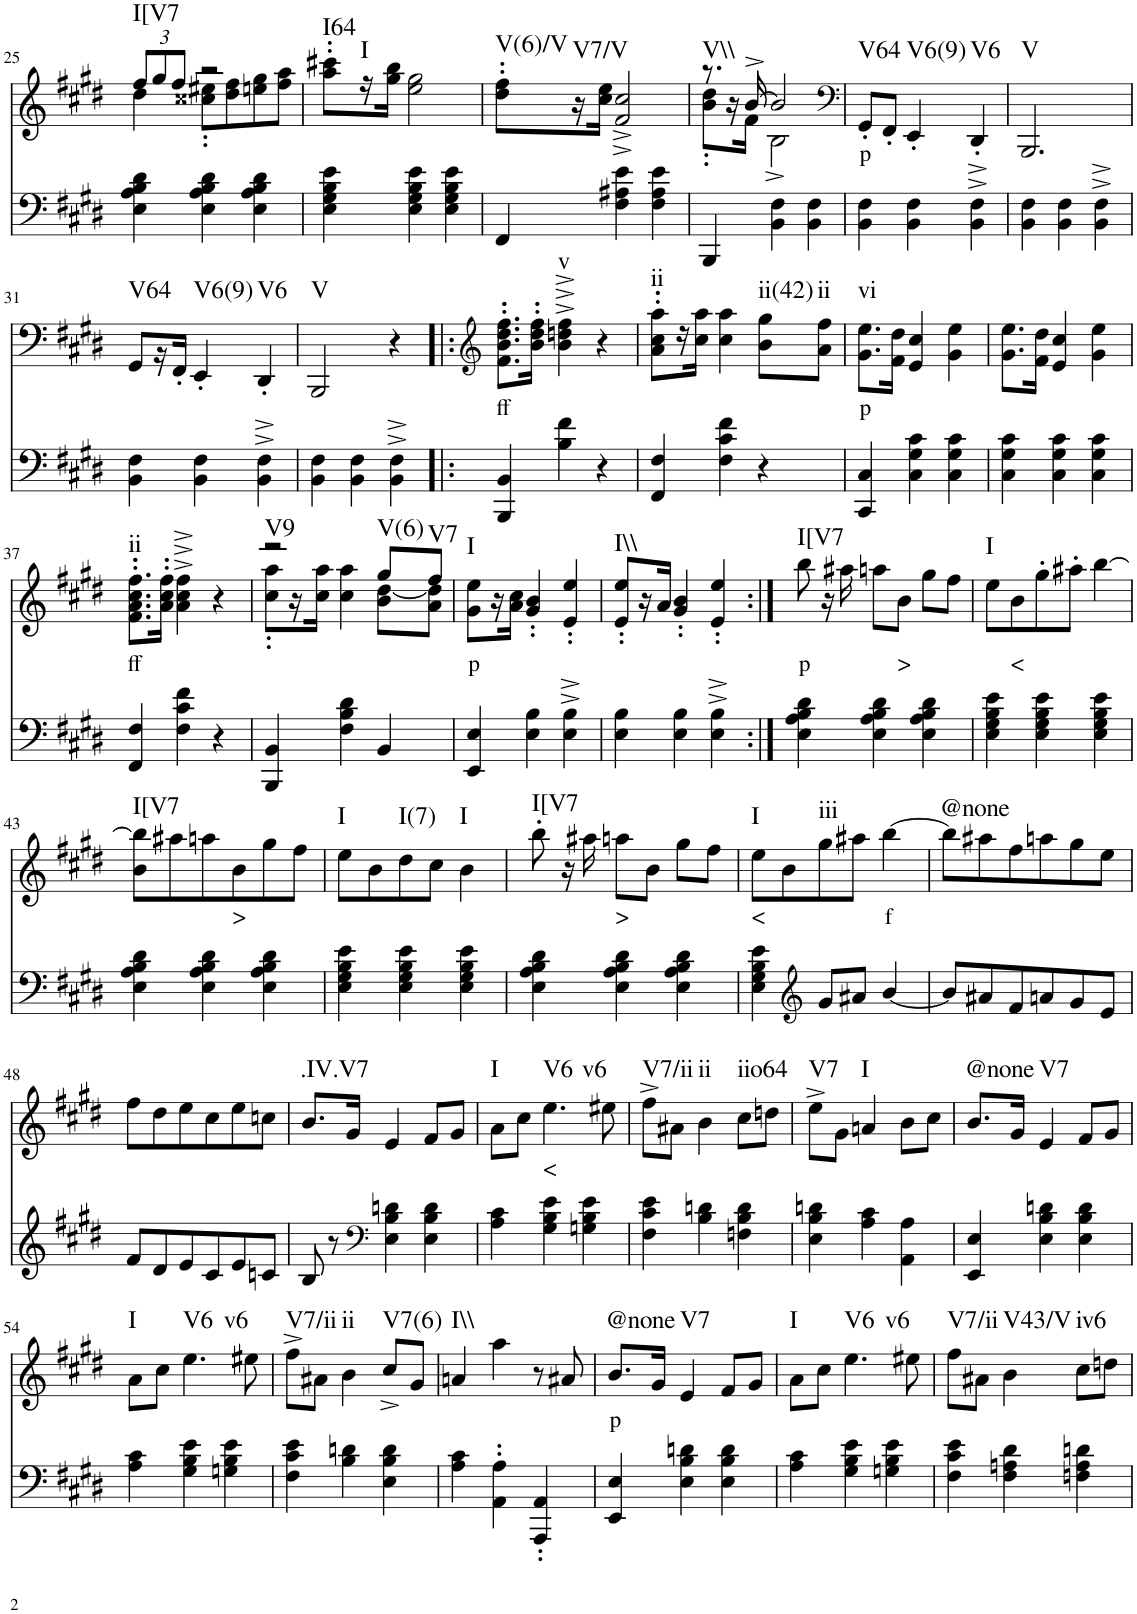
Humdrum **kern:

**kern	**kern	**text	**harte
*part2	*part1	*part1	*part1
*staff2	*staff1	*staff1	*
*I"piano	*I"piano	*	*
*I'Pno	*I'Pno	*	*
!!LO:PB:g=z
*clefF4	*clefG2	*	*
*k[f#c#g#d#]	*k[f#c#g#d#]	*	*
*E:	*E:	*	*
*M3/4	*M3/4	*	*
*	*Xbrackettup	*	*
=25	=25	=25	=25
*	*^	*	*
!	!	!	!	!LO:H:kt=I[V7
4E\ 4A\ 4B\ 4d#\	12ff#/L	4dd#\	.	N
.	12gg#/	.	.	.
.	12ff#/J	.	.	.
4E\ 4A\ 4B\ 4d#\	2r	8cc##X\' 8ee#X\'L	.	.
.	.	8dd#\ 8ff#\	.	.
4E\ 4A\ 4B\ 4d#\	.	8een\ 8gg#\	.	.
.	.	8ff#\ 8aa\J	.	.
=26	=26	=26	=26	=26
!	!	!	!	!LO:H:kt=I64
*	*v	*v	*	*
4E\ 4G#\ 4B\ 4e\	8aa\' 8ccc#X\'L	.	N
!	!	!	!LO:H:kt=I
.	16r	.	N
.	16gg#\ 16bb\JJ	.	.
4E\ 4G#\ 4B\ 4e\	2ee\ 2gg#\	.	.
4E\ 4G#\ 4B\ 4e\	.	.	.
=27	=27	=27	=27
!	!	!	!LO:H:kt=V(6)/V
4FF#/	8dd#\' 8ff#\'L	.	N
!	!	!	!LO:H:kt=V7/V
.	16r	.	N
.	16cc#\ 16ee\JJ	.	.
4F#\ 4A#X\ 4e\	2f#/^ 2cc#/^	.	.
4F#\ 4A#\ 4e\	.	.	.
=28	=28	=28	=28
*	*^	*	*
!	!	!	!	!LO:H:kt=V\\
4BBB/	8.r	8b\' 8dd#\'L	.	N
.	.	16r	.	.
.	[16b^/	16f#\JJ	.	.
4BB\ 4F#\	2b/]	2B^\	.	.
4BB\ 4F#\	.	.	.	.
*	*v	*v	*	*
=29	=29	=29	=29
*	*clefF4	*	*
!	!	!LO:LY:b	!LO:H:kt=V64
4BB\ 4F#\	8GG#'/L	p	N
.	8FF#'/J	.	.
!	!	!	!LO:H:kt=V6(9)
4BB\ 4F#\	4EE'/	.	N
!	!	!	!LO:H:kt=V6
4BB\^ 4F#\^	4DD#'/	.	N
=30	=30	=30	=30
!	!	!	!LO:H:kt=V
4BB\ 4F#\	2.BBB/	.	N
4BB\ 4F#\	.	.	.
4BB\^ 4F#\^	.	.	.
!!LO:LB:g=z
=31	=31	=31	=31
!	!	!	!LO:H:kt=V64
4BB\ 4F#\	8GG#/L	.	N
.	16r	.	.
.	16FF#'/JJ	.	.
!	!	!	!LO:H:kt=V6(9)
4BB\ 4F#\	4EE'/	.	N
!	!	!	!LO:H:kt=V6
4BB\^ 4F#\^	4DD#'/	.	N
=32	=32	=32	=32
!	!	!	!LO:H:kt=V
4BB\ 4F#\	2BBB/	.	N
4BB\ 4F#\	.	.	.
4BB\^ 4F#\^	4r	.	.
=33!|:	=33!|:	=33!|:	=33!|:
*	*clefG2	*	*
!	!	!LO:LY:b	!
4BBB/ 4BB/	8.f#\' 8.b\' 8.dd#\' 8.ff#\'L	ff	.
.	16b\' 16dd#\' 16ff#\'Jk	.	.
!	!	!	!LO:H:kt=v
4B\ 4f#\	4b\^ 4ddn\^ 4ff#\^	.	N
4r	4r	.	.
=34	=34	=34	=34
!	!	!	!LO:H:kt=ii
4FF#/ 4F#/	8a\' 8cc#\' 8aa\'L	.	N
.	16r	.	.
.	16cc#\ 16aa\JJ	.	.
4F#\ 4c#\ 4f#\	4cc#\ 4aa\	.	.
!	!	!	!LO:H:kt=ii(42)
4r	8b\ 8gg#\L	.	N
!	!	!	!LO:H:kt=ii
.	8a\ 8ff#\J	.	N
=35	=35	=35	=35
!	!	!LO:LY:b	!LO:H:kt=vi
4CC#/ 4C#/	8.g#\ 8.ee\L	p	N
.	16f#\ 16dd#\Jk	.	.
4C#\ 4G#\ 4c#\	4e/ 4cc#/	.	.
4C#\ 4G#\ 4c#\	4g#\ 4ee\	.	.
=36	=36	=36	=36
4C#\ 4G#\ 4c#\	8.g#\ 8.ee\L	.	.
.	16f#\ 16dd#\Jk	.	.
4C#\ 4G#\ 4c#\	4e/ 4cc#/	.	.
4C#\ 4G#\ 4c#\	4g#\ 4ee\	.	.
!!LO:LB:g=z
=37	=37	=37	=37
!	!	!LO:LY:b	!LO:H:kt=ii
4FF#/ 4F#/	8.f#\' 8.a\' 8.cc#\' 8.ff#\'L	ff	N
.	16a\' 16cc#\' 16ff#\'Jk	.	.
4F#\ 4c#\ 4f#\	4a\^ 4cc#\^ 4ff#\^	.	.
4r	4r	.	.
=38	=38	=38	=38
*	*^	*	*
!	!	!	!	!LO:H:kt=V9
4BBB/ 4BB/	2r	8cc#\' 8aa\'L	.	N
.	.	16r	.	.
.	.	16cc#\ 16aa\JJ	.	.
4F#\ 4B\ 4d#\	.	4cc#\ 4aa\	.	.
!	!	!	!	!LO:H:kt=V(6)
4BB/	8gg#/L	8b\ [8dd#\L	.	N
!	!	!	!	!LO:H:kt=V7
.	8ff#/J	8a\ 8dd#\]J	.	N
=39	=39	=39	=39	=39
!	!	!	!LO:LY:b	!LO:H:kt=I
*	*v	*v	*	*
4EE/ 4E/	8g#\ 8ee\L	p	N
.	16r	.	.
.	16a\ 16cc#\JJ	.	.
4E\ 4B\	4g#/' 4b/'	.	.
4E\^ 4B\^	4e/' 4ee/'	.	.
=40	=40	=40	=40
!	!	!	!LO:H:kt=I\\
4E\ 4B\	8e/' 8ee/'L	.	N
.	16r	.	.
.	16a/JJ	.	.
4E\ 4B\	4g#/' 4b/'	.	.
4E\^ 4B\^	4e/' 4ee/'	.	.
=41:|!	=41:|!	=41:|!	=41:|!
!	!	!LO:LY:b	!LO:H:kt=I[V7
4E\ 4A\ 4B\ 4d#\	8bb\	p	N
.	16r	.	.
.	16aa#X\	.	.
4E\ 4A\ 4B\ 4d#\	8aan\L	.	.
!	!	!LO:LY:b	!
.	8b\J	>	.
4E\ 4A\ 4B\ 4d#\	8gg#\L	.	.
.	8ff#\J	.	.
=42	=42	=42	=42
!	!	!	!LO:H:kt=I
4E\ 4G#\ 4B\ 4e\	8ee\L	.	N
!	!	!LO:LY:b	!
.	8b\	<	.
4E\ 4G#\ 4B\ 4e\	8gg#'\	.	.
.	8aa#X'\J	.	.
4E\ 4G#\ 4B\ 4e\	[4bb\	.	.
!!LO:LB:g=z
=43	=43	=43	=43
!	!	!	!LO:H:kt=I[V7
4E\ 4A\ 4B\ 4d#\	8b\ 8bb\]L	.	N
.	8aa#X\	.	.
4E\ 4A\ 4B\ 4d#\	8aan\	.	.
!	!	!LO:LY:b	!
.	8b\	>	.
4E\ 4A\ 4B\ 4d#\	8gg#\	.	.
.	8ff#\J	.	.
=44	=44	=44	=44
!	!	!	!LO:H:kt=I
4E\ 4G#\ 4B\ 4e\	8ee\L	.	N
.	8b\	.	.
!	!	!	!LO:H:kt=I(7)
4E\ 4G#\ 4B\ 4e\	8dd#\	.	N
.	8cc#\J	.	.
!	!	!	!LO:H:kt=I
4E\ 4G#\ 4B\ 4e\	4b\	.	N
=45	=45	=45	=45
!	!	!	!LO:H:kt=I[V7
4E\ 4A\ 4B\ 4d#\	8bb'\	.	N
.	16r	.	.
.	16aa#X\	.	.
!	!	!LO:LY:b	!
4E\ 4A\ 4B\ 4d#\	8aan\L	>	.
.	8b\J	.	.
4E\ 4A\ 4B\ 4d#\	8gg#\L	.	.
.	8ff#\J	.	.
=46	=46	=46	=46
!	!	!LO:LY:b	!LO:H:kt=I
4E\ 4G#\ 4B\ 4e\	8ee\L	<	N
.	8b\	.	.
*clefG2	*	*	*
!	!	!	!LO:H:kt=iii
8g#/L	8gg#\	.	N
8a#X/J	8aa#X\J	.	.
!	!	!LO:LY:b	!
[4b/	[4bb\	f	.
=47	=47	=47	=47
!	!	!	!LO:H:kt=@none
8b/L]	8bb\L]	.	N
8a#X/	8aa#X\	.	.
8f#/	8ff#\	.	.
8an/	8aan\	.	.
8g#/	8gg#\	.	.
8e/J	8ee\J	.	.
!!LO:LB:g=z
=48	=48	=48	=48
8f#/L	8ff#\L	.	.
8d#/	8dd#\	.	.
8e/	8ee\	.	.
8c#/	8cc#\	.	.
8e/	8ee\	.	.
8cn/J	8ccn\J	.	.
=49	=49	=49	=49
!	!	!	!LO:H:kt=.IV.V7
8B/	8.b/L	.	N
8r	.	.	.
.	16g#/Jk	.	.
*clefF4	*	*	*
4E\ 4B\ 4dn\	4e/	.	.
4E\ 4B\ 4d\	8f#/L	.	.
.	8g#/J	.	.
=50	=50	=50	=50
!	!	!	!LO:H:kt=I
4A\ 4c#\	8a\L	.	N
.	8cc#\J	.	.
!	!	!LO:LY:b	!LO:H:n=1:kt=V6
!	!	!	!LO:H:n=2:kt=v6
4G#\ 4B\ 4e\	4.ee\	<	N N
4Gn\ 4B\ 4e\	.	.	.
.	8ee#X\	.	.
=51	=51	=51	=51
!	!	!	!LO:H:kt=V7/ii
4F#\ 4c#\ 4e\	8ff#^\L	.	N
.	8a#X\J	.	.
!	!	!	!LO:H:kt=ii
4B\ 4dn\	4b\	.	N
!	!	!	!LO:H:kt=iio64
4Fn\ 4B\ 4d\	8cc#\L	.	N
.	8ddn\J	.	.
=52	=52	=52	=52
!	!	!	!LO:H:kt=V7
4E\ 4B\ 4dn\	8ee^\L	.	N
.	8g#\J	.	.
!	!	!	!LO:H:kt=I
4A\ 4c#\	4an/	.	N
4AA\ 4A\	8b\L	.	.
.	8cc#\J	.	.
=53	=53	=53	=53
!	!	!	!LO:H:kt=@none
4EE/ 4E/	8.b/L	.	N
.	16g#/Jk	.	.
!	!	!	!LO:H:kt=V7
4E\ 4B\ 4dn\	4e/	.	N
4E\ 4B\ 4d\	8f#/L	.	.
.	8g#/J	.	.
!!LO:LB:g=z
=54	=54	=54	=54
!	!	!	!LO:H:kt=I
4A\ 4c#\	8a\L	.	N
.	8cc#\J	.	.
!	!	!	!LO:H:n=1:kt=V6
!	!	!	!LO:H:n=2:kt=v6
4G#\ 4B\ 4e\	4.ee\	.	N N
4Gn\ 4B\ 4e\	.	.	.
.	8ee#X\	.	.
=55	=55	=55	=55
!	!	!	!LO:H:kt=V7/ii
4F#\ 4c#\ 4e\	8ff#^\L	.	N
.	8a#X\J	.	.
!	!	!	!LO:H:kt=ii
4B\ 4dn\	4b\	.	N
!	!	!	!LO:H:kt=V7(6)
4E\ 4B\ 4d\	8cc#^/L	.	N
.	8g#/J	.	.
=56	=56	=56	=56
!	!	!	!LO:H:kt=I\\
4A\ 4c#\	4an/	.	N
4AA\' 4A\'	4aa\	.	.
4AAA/' 4AA/'	8r	.	.
.	8a#X/	.	.
=57	=57	=57	=57
!	!	!LO:LY:b	!LO:H:kt=@none
4EE/ 4E/	8.b/L	p	N
.	16g#/Jk	.	.
!	!	!	!LO:H:kt=V7
4E\ 4B\ 4dn\	4e/	.	N
4E\ 4B\ 4d\	8f#/L	.	.
.	8g#/J	.	.
=58	=58	=58	=58
!	!	!	!LO:H:kt=I
4A\ 4c#\	8a\L	.	N
.	8cc#\J	.	.
!	!	!	!LO:H:n=1:kt=V6
!	!	!	!LO:H:n=2:kt=v6
4G#\ 4B\ 4e\	4.ee\	.	N N
4Gn\ 4B\ 4e\	.	.	.
.	8ee#X\	.	.
=59	=59	=59	=59
!	!	!	!LO:H:kt=V7/ii
4F#\ 4c#\ 4e\	8ff#\L	.	N
.	8a#X\J	.	.
!	!	!	!LO:H:kt=V43/V
4F#\ 4An\ 4d#\	4b\	.	N
!	!	!	!LO:H:kt=iv6
4Fn\ 4A\ 4dn\	8cc#\L	.	N
.	8ddn\J	.	.
=	=	=	=
*-	*-	*-	*-
